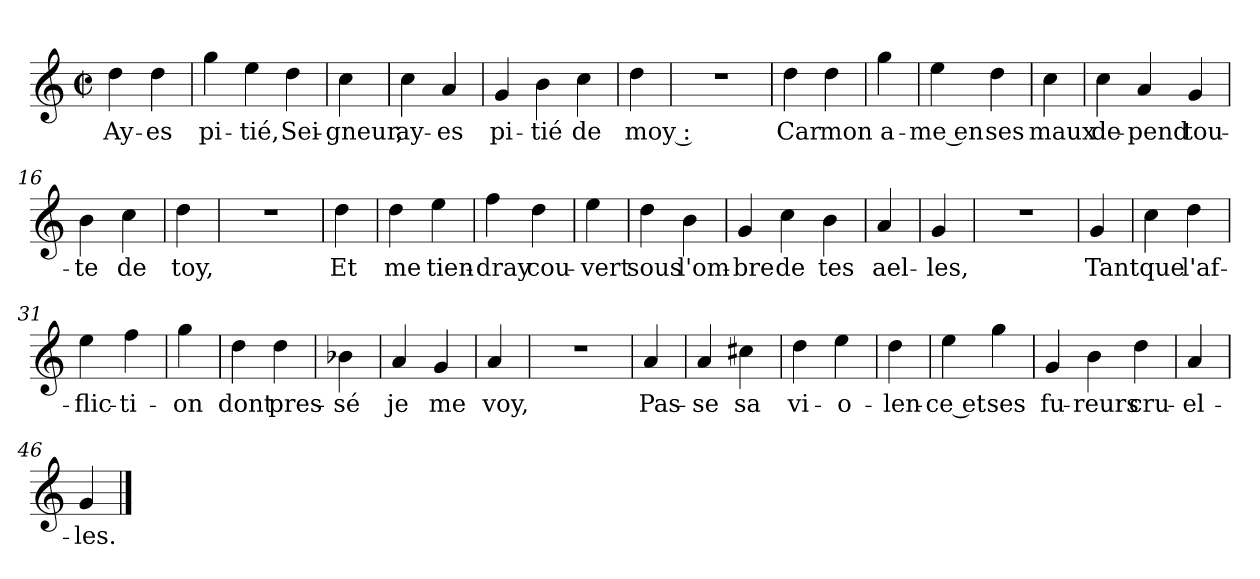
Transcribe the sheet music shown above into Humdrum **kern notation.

**kern	**text
*part1	*part1
*staff1	*staff1
*clefG2	*
*k[]	*
*C:	*
*M2/2	*
*met(c|)	*
=1	=1
4dd	Ay-
4dd	-es
=2	=2
4gg	pi-
4ee	-tié,
4dd	Sei-
=4	=4
4cc	-gneur,
=5	=5
4cc	ay-
4a	-es
=6	=6
4g	pi-
4b	-tié
4cc	de
=8	=8
4dd	moy :
=9	=9
1r	.
=10	=10
4dd	Car
4dd	mon
=11	=11
4gg	a-
=12	=12
4ee	-me en
4dd	ses
=13	=13
4cc	maux
=14	=14
4cc	de-
4a	-pend
4g	tou-
=16	=16
4b	-te
4cc	de
=17	=17
4dd	toy,
=18	=18
1r	.
=19	=19
4dd	Et
=20	=20
4dd	me
4ee	tien-
=21	=21
4ff	-dray
4dd	cou-
=22	=22
4ee	-vert
=23	=23
4dd	sous
4b	l'om-
=24	=24
4g	-bre
4cc	de
4b	tes
=26	=26
4a	ael-
=27	=27
4g	-les,
=28	=28
1r	.
=29	=29
4g	Tant
=30	=30
4cc	que
4dd	l'af-
=31	=31
4ee	-flic-
4ff	-ti-
=32	=32
4gg	-on
=33	=33
4dd	dont
4dd	pres-
=34	=34
4b-X	-sé
=35	=35
4a	je
4g	me
=36	=36
4a	voy,
=37	=37
1r	.
=38	=38
4a	Pas-
=39	=39
4a	-se
4cc#X	sa
=40	=40
4dd	vi-
4ee	-o-
=41	=41
4dd	-len-
=42	=42
4ee	-ce et
4gg	ses
=43	=43
4g	fu-
4b	-reurs
4dd	cru-
=45	=45
4a	-el-
=46	=46
4g	-les.
==	==
*-	*-
